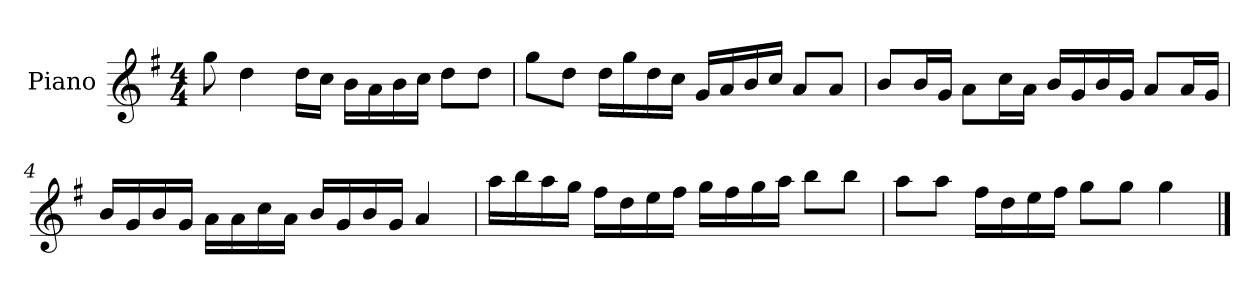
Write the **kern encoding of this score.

**kern
*part1
*staff1
*I"Piano
*I'P-no
*clefG2
*k[f#]
*M4/4
*MM90
=1
8gg\
4dd\
16dd\LL
16cc\JJ
16b\LL
16a\
16b\
16cc\JJ
8dd\L
8dd\J
=2
8gg\L
8dd\J
16dd\LL
16gg\
16dd\
16cc\JJ
16g/LL
16a/
16b/
16cc/JJ
8a/L
8a/J
=3
8b/L
16b/L
16g/JJ
8a\L
16cc\L
16a\JJ
16b/LL
16g/
16b/
16g/JJ
8a/L
16a/L
16g/JJ
!!LO:LB:g=z
=4
16b/LL
16g/
16b/
16g/JJ
16a\LL
16a\
16cc\
16a\JJ
16b/LL
16g/
16b/
16g/JJ
4a/
=5
16aa\LL
16bb\
16aa\
16gg\JJ
16ff#\LL
16dd\
16ee\
16ff#\JJ
16gg\LL
16ff#\
16gg\
16aa\JJ
8bb\L
8bb\J
=6
8aa\L
8aa\J
16ff#\LL
16dd\
16ee\
16ff#\JJ
8gg\L
8gg\J
4gg\
==
*-
